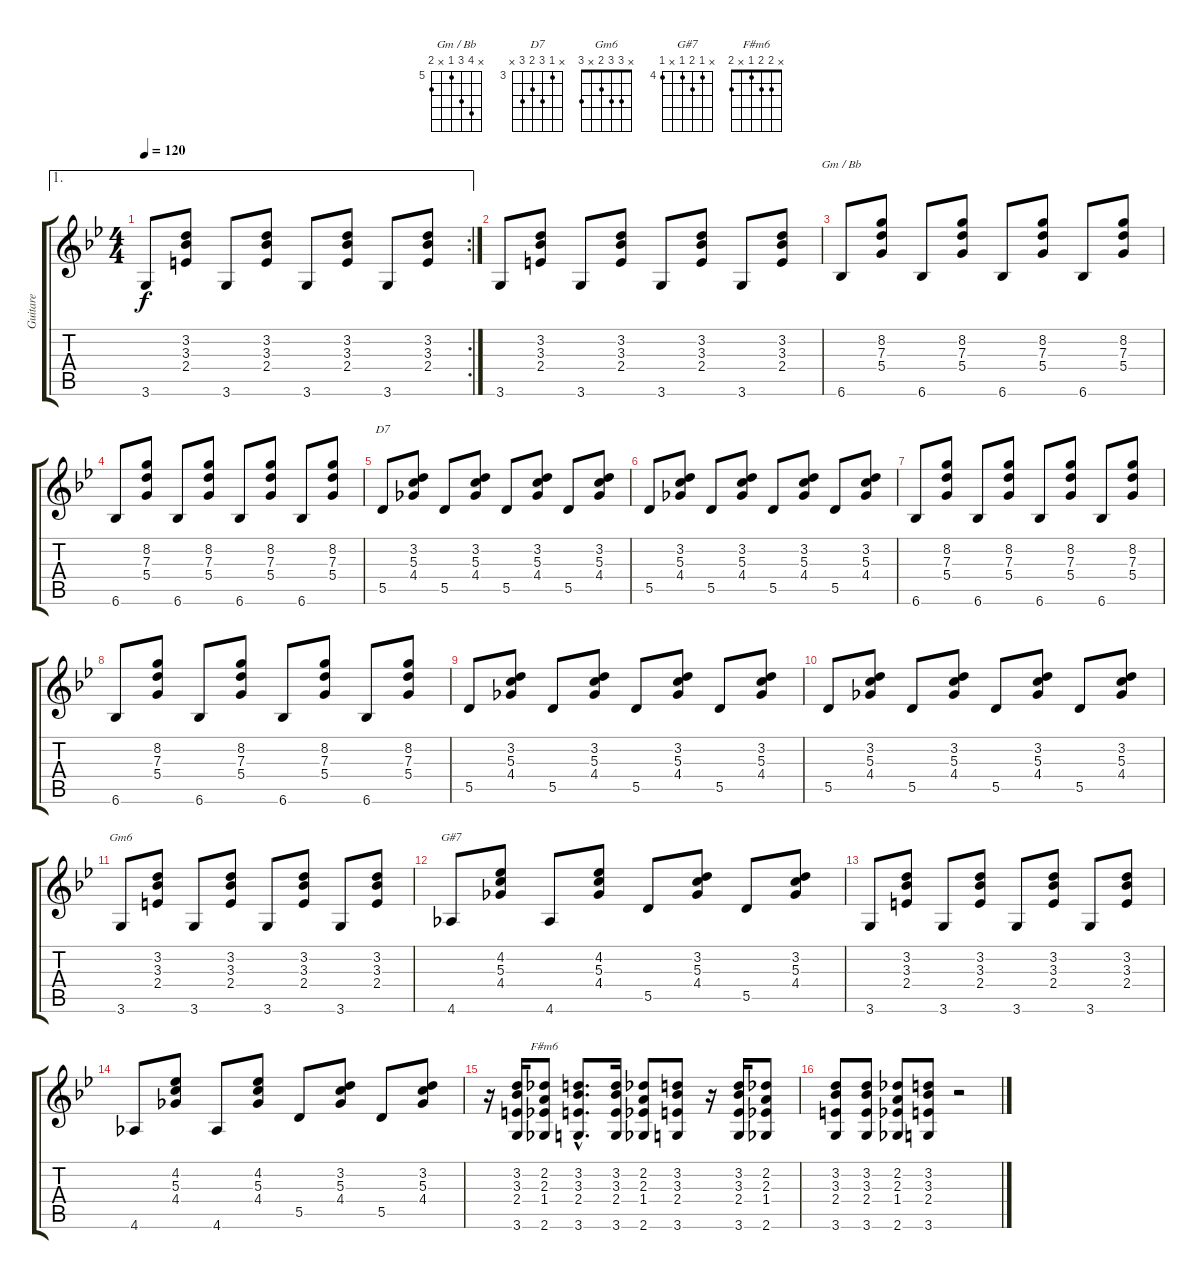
\track ("Guitare" "Guitare") {instrument acousticguitarnylon}
\staff {score tabs}
\tuning (E4 B3 G3 D3 A2 E2) {hide}
\chord ("Gm / Bb" x 8 7 5 x 6) {firstfret 5}
\chord ("D7" x 3 5 4 5 x) {firstfret 3}
\chord ("Gm6" x 3 3 2 x 3)
\chord ("G#7" x 4 5 4 x 4) {firstfret 4}
\chord ("F#m6" x 2 2 1 x 2)
\ae 1
\rc 2
\ts (4 4)
\tempo 120
\clef g2
\ks bb
3.6.8{dy f} (3.2 3.3 2.4).8 3.6.8 (3.2 3.3 2.4).8 3.6.8 (3.2 3.3 2.4).8 3.6.8 (3.2 3.3 2.4).8 |
3.6.8 (3.2 3.3 2.4).8 3.6.8 (3.2 3.3 2.4).8 3.6.8 (3.2 3.3 2.4).8 3.6.8 (3.2 3.3 2.4).8 |
6.6.8{ch "Gm / Bb"} (8.2 7.3 5.4).8 6.6.8 (8.2 7.3 5.4).8 6.6.8 (8.2 7.3 5.4).8 6.6.8 (8.2 7.3 5.4).8 |
6.6.8 (8.2 7.3 5.4).8 6.6.8 (8.2 7.3 5.4).8 6.6.8 (8.2 7.3 5.4).8 6.6.8 (8.2 7.3 5.4).8 |
5.5.8{ch "D7"} (3.2 5.3 4.4).8 5.5.8 (3.2 5.3 4.4).8 5.5.8 (3.2 5.3 4.4).8 5.5.8 (3.2 5.3 4.4).8 |
5.5.8 (3.2 5.3 4.4).8 5.5.8 (3.2 5.3 4.4).8 5.5.8 (3.2 5.3 4.4).8 5.5.8 (3.2 5.3 4.4).8 |
6.6.8 (8.2 7.3 5.4).8 6.6.8 (8.2 7.3 5.4).8 6.6.8 (8.2 7.3 5.4).8 6.6.8 (8.2 7.3 5.4).8 |
6.6.8 (8.2 7.3 5.4).8 6.6.8 (8.2 7.3 5.4).8 6.6.8 (8.2 7.3 5.4).8 6.6.8 (8.2 7.3 5.4).8 |
5.5.8 (3.2 5.3 4.4).8 5.5.8 (3.2 5.3 4.4).8 5.5.8 (3.2 5.3 4.4).8 5.5.8 (3.2 5.3 4.4).8 |
5.5.8 (3.2 5.3 4.4).8 5.5.8 (3.2 5.3 4.4).8 5.5.8 (3.2 5.3 4.4).8 5.5.8 (3.2 5.3 4.4).8 |
3.6.8{ch "Gm6"} (3.2 3.3 2.4).8 3.6.8 (3.2 3.3 2.4).8 3.6.8 (3.2 3.3 2.4).8 3.6.8 (3.2 3.3 2.4).8 |
4.6.8{ch "G#7"} (4.2 5.3 4.4).8 4.6.8 (4.2 5.3 4.4).8 5.5.8 (3.2 5.3 4.4).8 5.5.8 (3.2 5.3 4.4).8 |
3.6.8 (3.2 3.3 2.4).8 3.6.8 (3.2 3.3 2.4).8 3.6.8 (3.2 3.3 2.4).8 3.6.8 (3.2 3.3 2.4).8 |
4.6.8 (4.2 5.3 4.4).8 4.6.8 (4.2 5.3 4.4).8 5.5.8 (3.2 5.3 4.4).8 5.5.8 (3.2 5.3 4.4).8 |
r.16 (3.2 3.3 2.4 3.6).16 (2.2 2.3 1.4 2.6).8{ch "F#m6"} (3.2{hac} 3.3{hac} 2.4{hac} 3.6{hac}).8{d} (3.2 3.3 2.4 3.6).16 (2.2 2.3 1.4 2.6).8 (3.2 3.3 2.4 3.6).8 r.16 (3.2 3.3 2.4 3.6).16 (2.2 2.3 1.4 2.6).8 |
(3.2 3.3 2.4 3.6).8 (3.2 3.3 2.4 3.6).8 (2.2 2.3 1.4 2.6).8 (3.2 3.3 2.4 3.6).8 r.2
